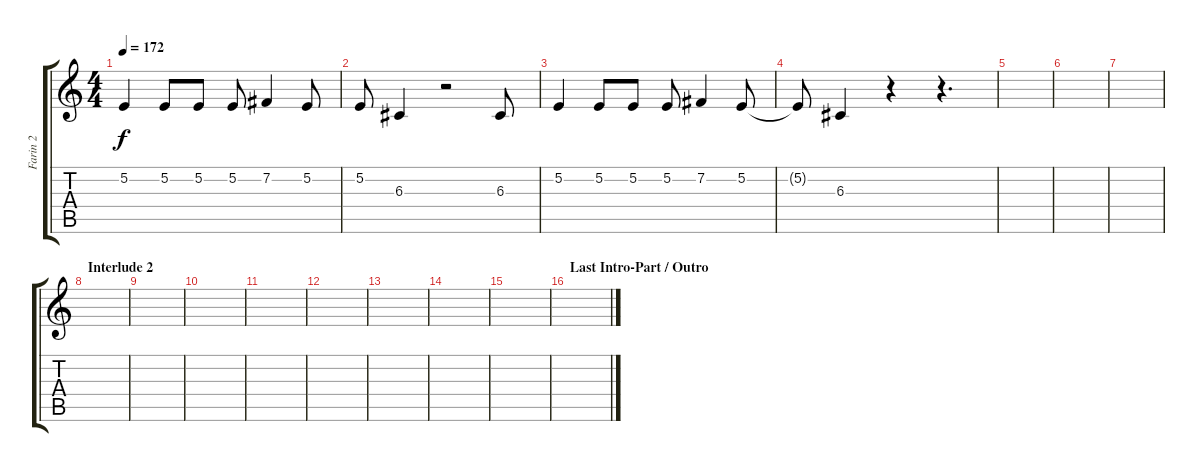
\track ("Farin 2" "Farin 2") {instrument tuba}
\staff {score tabs}
\tuning (E4 B3 G3 D3 A2 E2) {hide}
\ts (4 4)
\tempo 172
\clef g2
\ks c
5.2.4{dy f} 5.2.8 5.2.8 5.2.8 7.2.4 5.2.8 |
5.2.8 6.3.4 r.2{volume 9} 6.3.8 |
5.2.4 5.2.8 5.2.8 5.2.8 7.2.4 5.2.8 |
5.2{t}.8 6.3.4 r.4 r.4{d} |
|
|
|
\section ("" "Interlude 2")
|
|
|
|
|
|
|
|
\section ("" "Last Intro-Part / Outro")
